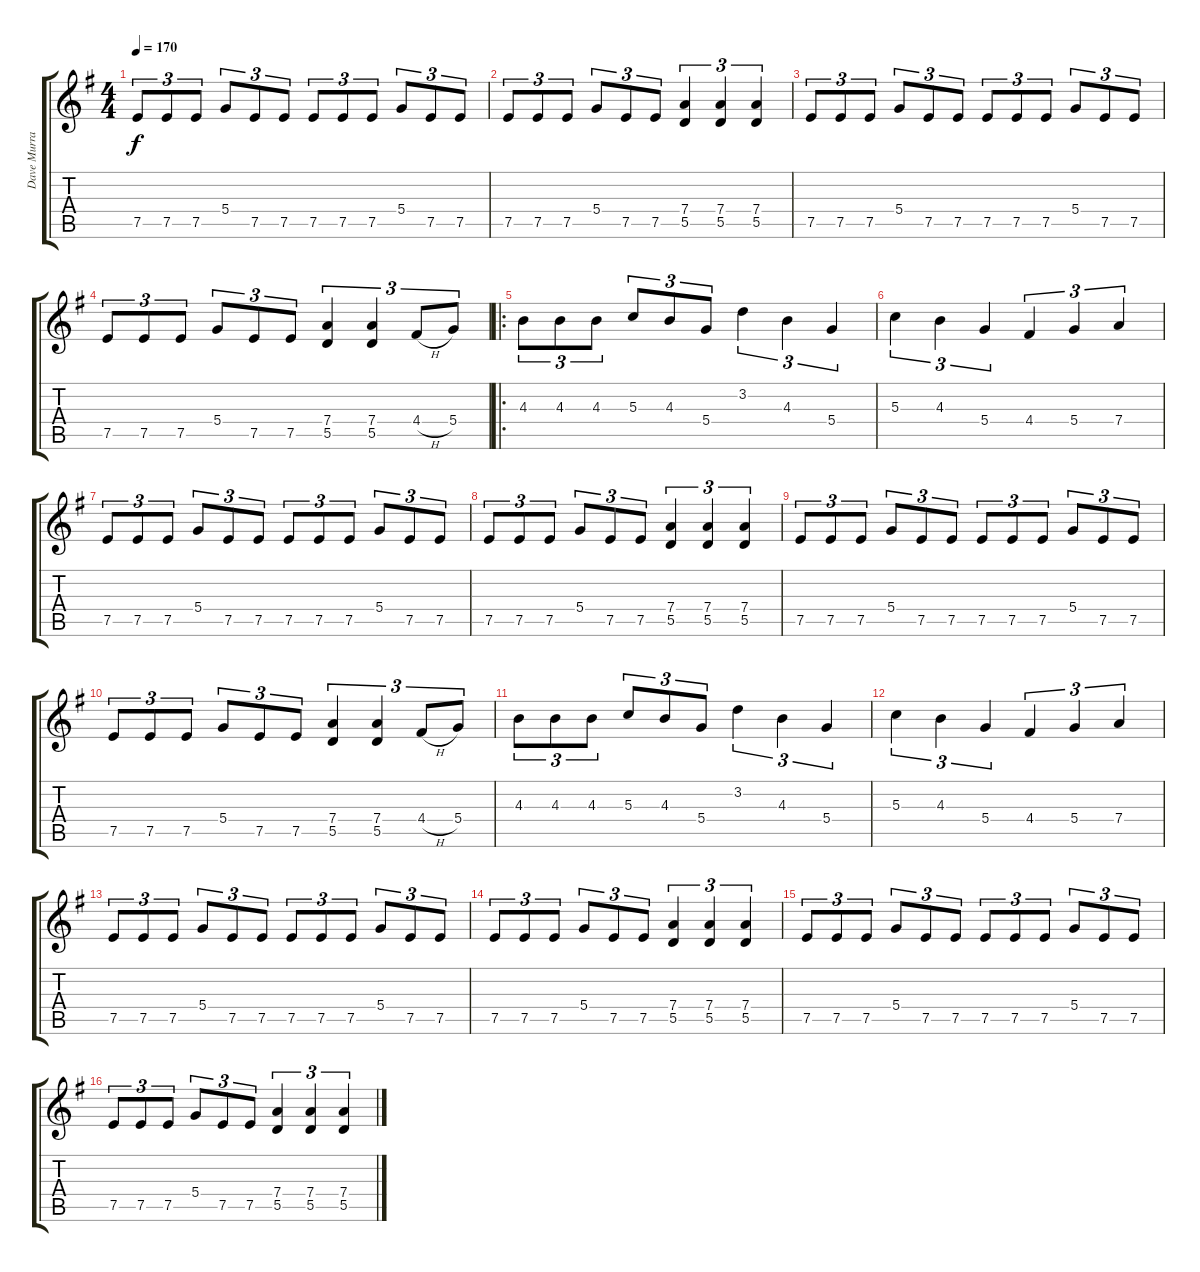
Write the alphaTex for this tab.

\track ("Dave Murray" "Dave Murra") {instrument overdrivenguitar}
\staff {score tabs}
\tuning (E4 B3 G3 D3 A2 E2) {hide}
\ts (4 4)
\tempo 170
\clef g2
\ks g
7.5.8{tu (3 2) dy f} 7.5.8{tu (3 2)} 7.5.8{tu (3 2)} 5.4.8{tu (3 2)} 7.5.8{tu (3 2)} 7.5.8{tu (3 2)} 7.5.8{tu (3 2)} 7.5.8{tu (3 2)} 7.5.8{tu (3 2)} 5.4.8{tu (3 2)} 7.5.8{tu (3 2)} 7.5.8{tu (3 2)} |
7.5.8{tu (3 2)} 7.5.8{tu (3 2)} 7.5.8{tu (3 2)} 5.4.8{tu (3 2)} 7.5.8{tu (3 2)} 7.5.8{tu (3 2)} (7.4 5.5).4{tu (3 2)} (7.4 5.5).4{tu (3 2)} (7.4 5.5).4{tu (3 2)} |
7.5.8{tu (3 2)} 7.5.8{tu (3 2)} 7.5.8{tu (3 2)} 5.4.8{tu (3 2)} 7.5.8{tu (3 2)} 7.5.8{tu (3 2)} 7.5.8{tu (3 2)} 7.5.8{tu (3 2)} 7.5.8{tu (3 2)} 5.4.8{tu (3 2)} 7.5.8{tu (3 2)} 7.5.8{tu (3 2)} |
7.5.8{tu (3 2)} 7.5.8{tu (3 2)} 7.5.8{tu (3 2)} 5.4.8{tu (3 2)} 7.5.8{tu (3 2)} 7.5.8{tu (3 2)} (7.4 5.5).4{tu (3 2)} (7.4 5.5).4{tu (3 2)} 4.4{h}.8{tu (3 2)} 5.4.8{tu (3 2)} |
\ro
4.3.8{tu (3 2)} 4.3.8{tu (3 2)} 4.3.8{tu (3 2)} 5.3.8{tu (3 2)} 4.3.8{tu (3 2)} 5.4.8{tu (3 2)} 3.2.4{tu (3 2)} 4.3.4{tu (3 2)} 5.4.4{tu (3 2)} |
5.3.4{tu (3 2)} 4.3.4{tu (3 2)} 5.4.4{tu (3 2)} 4.4.4{tu (3 2)} 5.4.4{tu (3 2)} 7.4.4{tu (3 2)} |
7.5.8{tu (3 2)} 7.5.8{tu (3 2)} 7.5.8{tu (3 2)} 5.4.8{tu (3 2)} 7.5.8{tu (3 2)} 7.5.8{tu (3 2)} 7.5.8{tu (3 2)} 7.5.8{tu (3 2)} 7.5.8{tu (3 2)} 5.4.8{tu (3 2)} 7.5.8{tu (3 2)} 7.5.8{tu (3 2)} |
7.5.8{tu (3 2)} 7.5.8{tu (3 2)} 7.5.8{tu (3 2)} 5.4.8{tu (3 2)} 7.5.8{tu (3 2)} 7.5.8{tu (3 2)} (7.4 5.5).4{tu (3 2)} (7.4 5.5).4{tu (3 2)} (7.4 5.5).4{tu (3 2)} |
7.5.8{tu (3 2)} 7.5.8{tu (3 2)} 7.5.8{tu (3 2)} 5.4.8{tu (3 2)} 7.5.8{tu (3 2)} 7.5.8{tu (3 2)} 7.5.8{tu (3 2)} 7.5.8{tu (3 2)} 7.5.8{tu (3 2)} 5.4.8{tu (3 2)} 7.5.8{tu (3 2)} 7.5.8{tu (3 2)} |
7.5.8{tu (3 2)} 7.5.8{tu (3 2)} 7.5.8{tu (3 2)} 5.4.8{tu (3 2)} 7.5.8{tu (3 2)} 7.5.8{tu (3 2)} (7.4 5.5).4{tu (3 2)} (7.4 5.5).4{tu (3 2)} 4.4{h}.8{tu (3 2)} 5.4.8{tu (3 2)} |
4.3.8{tu (3 2)} 4.3.8{tu (3 2)} 4.3.8{tu (3 2)} 5.3.8{tu (3 2)} 4.3.8{tu (3 2)} 5.4.8{tu (3 2)} 3.2.4{tu (3 2)} 4.3.4{tu (3 2)} 5.4.4{tu (3 2)} |
5.3.4{tu (3 2)} 4.3.4{tu (3 2)} 5.4.4{tu (3 2)} 4.4.4{tu (3 2)} 5.4.4{tu (3 2)} 7.4.4{tu (3 2)} |
7.5.8{tu (3 2)} 7.5.8{tu (3 2)} 7.5.8{tu (3 2)} 5.4.8{tu (3 2)} 7.5.8{tu (3 2)} 7.5.8{tu (3 2)} 7.5.8{tu (3 2)} 7.5.8{tu (3 2)} 7.5.8{tu (3 2)} 5.4.8{tu (3 2)} 7.5.8{tu (3 2)} 7.5.8{tu (3 2)} |
7.5.8{tu (3 2)} 7.5.8{tu (3 2)} 7.5.8{tu (3 2)} 5.4.8{tu (3 2)} 7.5.8{tu (3 2)} 7.5.8{tu (3 2)} (7.4 5.5).4{tu (3 2)} (7.4 5.5).4{tu (3 2)} (7.4 5.5).4{tu (3 2)} |
7.5.8{tu (3 2)} 7.5.8{tu (3 2)} 7.5.8{tu (3 2)} 5.4.8{tu (3 2)} 7.5.8{tu (3 2)} 7.5.8{tu (3 2)} 7.5.8{tu (3 2)} 7.5.8{tu (3 2)} 7.5.8{tu (3 2)} 5.4.8{tu (3 2)} 7.5.8{tu (3 2)} 7.5.8{tu (3 2)} |
7.5.8{tu (3 2)} 7.5.8{tu (3 2)} 7.5.8{tu (3 2)} 5.4.8{tu (3 2)} 7.5.8{tu (3 2)} 7.5.8{tu (3 2)} (7.4 5.5).4{tu (3 2)} (7.4 5.5).4{tu (3 2)} (7.4 5.5).4{tu (3 2)}
